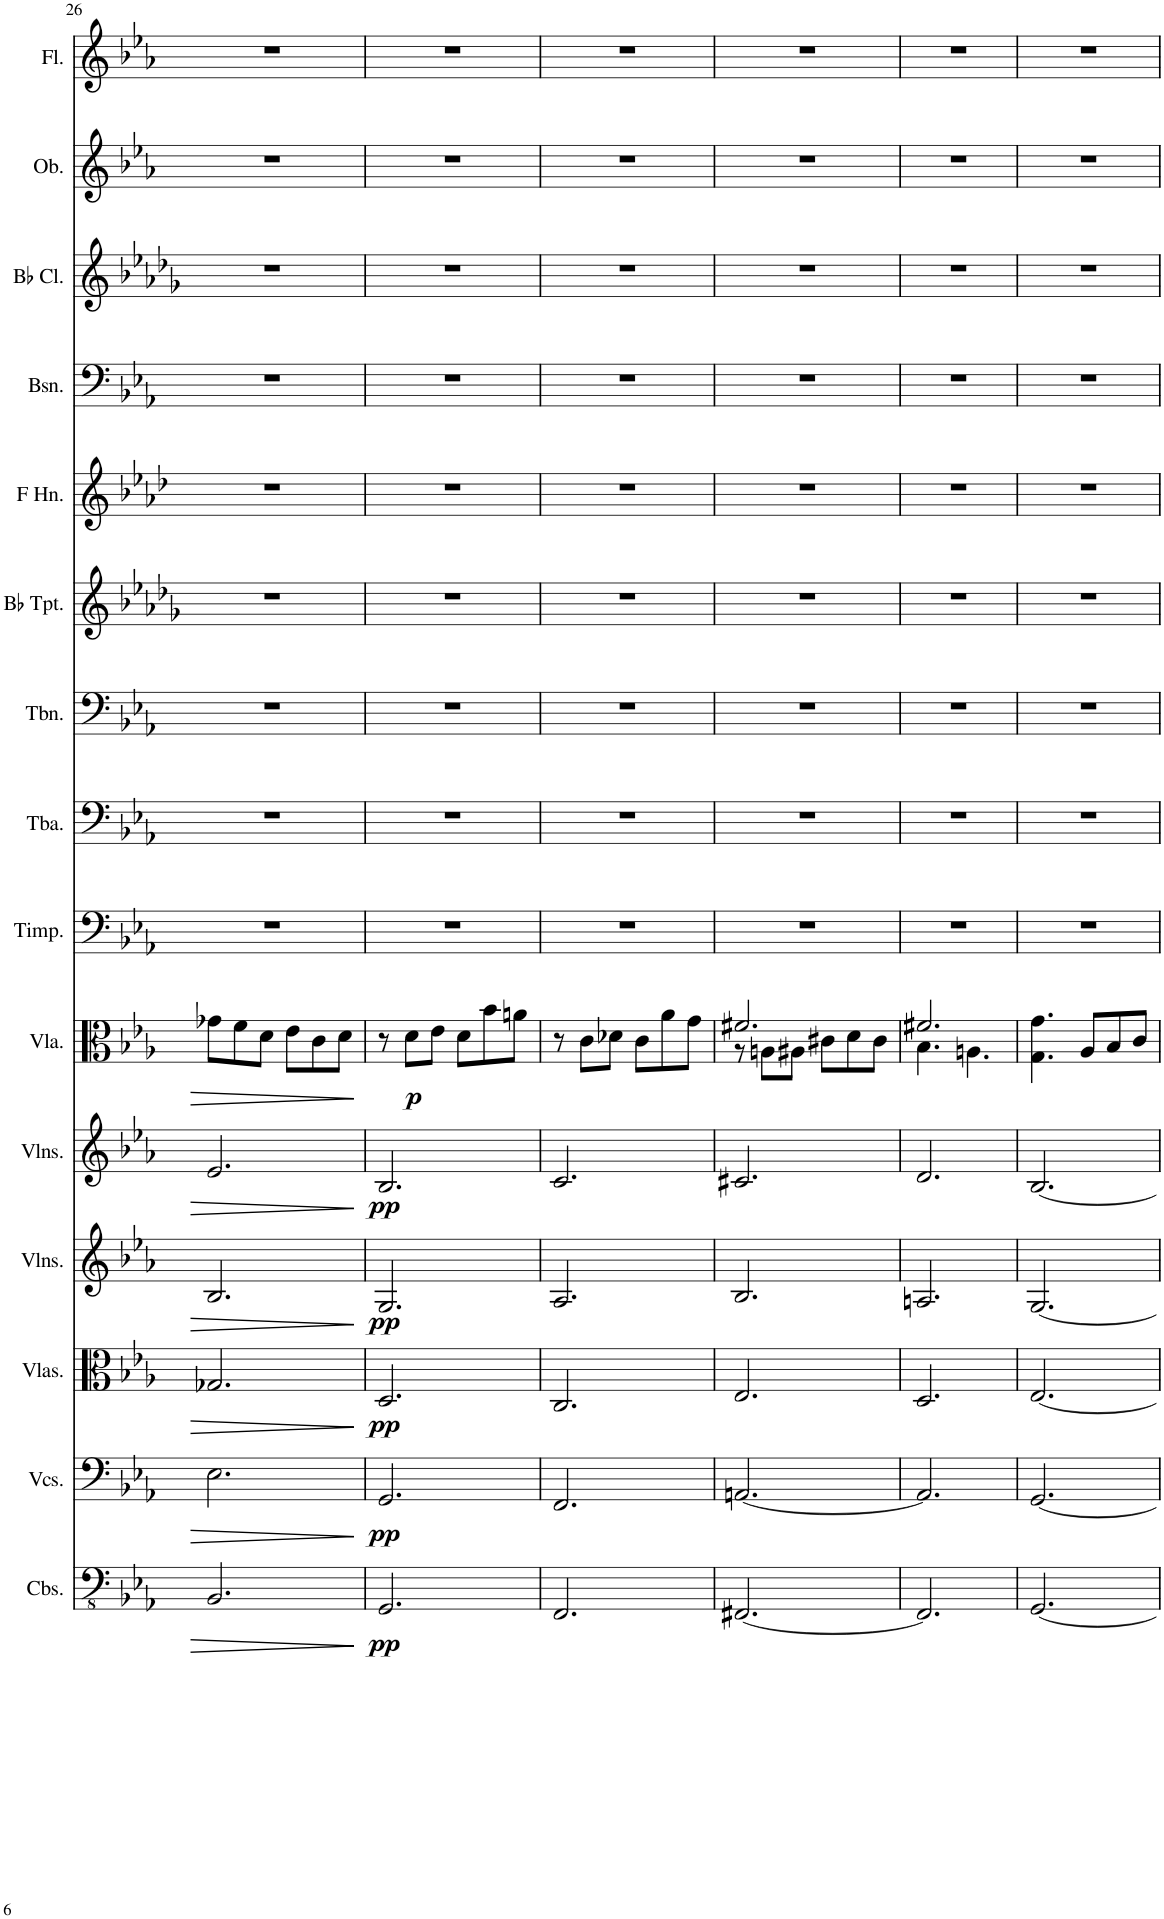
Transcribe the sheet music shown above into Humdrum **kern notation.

**kern	**dynam	**kern	**dynam	**kern	**dynam	**kern	**dynam	**kern	**dynam	**kern	**dynam	**kern	**kern	**kern	**kern	**kern	**kern	**kern	**kern	**kern
*part15	*part15	*part14	*part14	*part13	*part13	*part12	*part12	*part11	*part11	*part10	*part10	*part9	*part8	*part7	*part6	*part5	*part4	*part3	*part2	*part1
*staff15	*staff15	*staff14	*staff14	*staff13	*staff13	*staff12	*staff12	*staff11	*staff11	*staff10	*staff10	*staff9	*staff8	*staff7	*staff6	*staff5	*staff4	*staff3	*staff2	*staff1
*I"Contrabasses	*	*I"Violoncellos	*	*I"Violas	*	*I"Violins	*	*I"Violins	*	*I"Viola	*	*I"Timpani	*I"Tuba	*I"Trombone	*I"Bb Trumpet	*I"Horn in F	*I"Bassoon	*I"Bb Clarinet	*I"Oboe	*I"Flute
*I'Cbs.	*	*I'Vcs.	*	*I'Vlas.	*	*I'Vlns.	*	*I'Vlns.	*	*I'Vla.	*	*I'Timp.	*I'Tba.	*I'Tbn.	*I'Bb Tpt.	*	*I'Bsn.	*I'Bb Cl.	*I'Ob.	*I'Fl.
!!LO:PB:g=z
*clefFv4	*	*clefF4	*	*clefC3	*	*clefG2	*	*clefG2	*	*clefC3	*	*clefF4	*clefF4	*clefF4	*clefG2	*clefG2	*clefF4	*clefG2	*clefG2	*clefG2
*	*	*	*	*	*	*	*	*	*	*	*	*	*	*	*ITrd1c2	*ITrd4c7	*	*ITrd1c2	*	*
*k[b-e-a-]	*	*k[b-e-a-]	*	*k[b-e-a-]	*	*k[b-e-a-]	*	*k[b-e-a-]	*	*k[b-e-a-]	*	*k[b-e-a-]	*k[b-e-a-]	*k[b-e-a-]	*k[b-e-a-d-g-]	*k[b-e-a-d-]	*k[b-e-a-]	*k[b-e-a-d-g-]	*k[b-e-a-]	*k[b-e-a-]
*M6/8	*	*M6/8	*	*M6/8	*	*M6/8	*	*M6/8	*	*M6/8	*	*M6/8	*M6/8	*M6/8	*M6/8	*M6/8	*M6/8	*M6/8	*M6/8	*M6/8
=26	=26	=26	=26	=26	=26	=26	=26	=26	=26	=26	=26	=26	=26	=26	=26	=26	=26	=26	=26	=26
2.BBB-/	.	2.E-\	.	2.G-X/	.	2.B-/	.	2.e-/	.	8g-X\L	.	2.r	2.r	2.r	2.r	2.r	2.r	2.r	2.r	2.r
.	.	.	.	.	.	.	.	.	.	8f\	.	.	.	.	.	.	.	.	.	.
.	.	.	.	.	.	.	.	.	.	8d\J	.	.	.	.	.	.	.	.	.	.
.	.	.	.	.	.	.	.	.	.	8e-\L	.	.	.	.	.	.	.	.	.	.
.	.	.	.	.	.	.	.	.	.	8c\	.	.	.	.	.	.	.	.	.	.
.	.	.	.	.	.	.	.	.	.	8d\J	.	.	.	.	.	.	.	.	.	.
=27	=27	=27	=27	=27	=27	=27	=27	=27	=27	=27	=27	=27	=27	=27	=27	=27	=27	=27	=27	=27
!	!LO:DY:b	!	!LO:DY:b	!	!LO:DY:b	!	!LO:DY:b	!	!LO:DY:b	!	!	!	!	!	!	!	!	!	!	!
2.GGG/	pp	2.GG/	pp	2.D/	pp	2.G/	pp	2.B-/	pp	8r	.	2.r	2.r	2.r	2.r	2.r	2.r	2.r	2.r	2.r
!	!	!	!	!	!	!	!	!	!	!	!LO:DY:b	!	!	!	!	!	!	!	!	!
.	.	.	.	.	.	.	.	.	.	8d\L	p	.	.	.	.	.	.	.	.	.
.	.	.	.	.	.	.	.	.	.	8e-\J	.	.	.	.	.	.	.	.	.	.
.	.	.	.	.	.	.	.	.	.	8d\L	.	.	.	.	.	.	.	.	.	.
.	.	.	.	.	.	.	.	.	.	8b-\	.	.	.	.	.	.	.	.	.	.
.	.	.	.	.	.	.	.	.	.	8an\J	.	.	.	.	.	.	.	.	.	.
=28	=28	=28	=28	=28	=28	=28	=28	=28	=28	=28	=28	=28	=28	=28	=28	=28	=28	=28	=28	=28
2.FFF/	.	2.FF/	.	2.C/	.	2.A-/	.	2.c/	.	8r	.	2.r	2.r	2.r	2.r	2.r	2.r	2.r	2.r	2.r
.	.	.	.	.	.	.	.	.	.	8c\L	.	.	.	.	.	.	.	.	.	.
.	.	.	.	.	.	.	.	.	.	8d-X\J	.	.	.	.	.	.	.	.	.	.
.	.	.	.	.	.	.	.	.	.	8c\L	.	.	.	.	.	.	.	.	.	.
.	.	.	.	.	.	.	.	.	.	8a-\	.	.	.	.	.	.	.	.	.	.
.	.	.	.	.	.	.	.	.	.	8g\J	.	.	.	.	.	.	.	.	.	.
=29	=29	=29	=29	=29	=29	=29	=29	=29	=29	=29	=29	=29	=29	=29	=29	=29	=29	=29	=29	=29
*	*	*	*	*	*	*	*	*	*	*^	*	*	*	*	*	*	*	*	*	*
[2.FFF#X/	.	[2.AAn/	.	2.E-/	.	2.B-/	.	2.c#X/	.	2.f#X/	8r	.	2.r	2.r	2.r	2.r	2.r	2.r	2.r	2.r	2.r
.	.	.	.	.	.	.	.	.	.	.	8An\L	.	.	.	.	.	.	.	.	.	.
.	.	.	.	.	.	.	.	.	.	.	8A#X\J	.	.	.	.	.	.	.	.	.	.
.	.	.	.	.	.	.	.	.	.	.	8c#X\L	.	.	.	.	.	.	.	.	.	.
.	.	.	.	.	.	.	.	.	.	.	8d\	.	.	.	.	.	.	.	.	.	.
.	.	.	.	.	.	.	.	.	.	.	8c#\J	.	.	.	.	.	.	.	.	.	.
=30	=30	=30	=30	=30	=30	=30	=30	=30	=30	=30	=30	=30	=30	=30	=30	=30	=30	=30	=30	=30	=30
2.FFF#/]	.	2.AA/]	.	2.D/	.	2.An/	.	2.d/	.	2.f#X/	4.B-\	.	2.r	2.r	2.r	2.r	2.r	2.r	2.r	2.r	2.r
.	.	.	.	.	.	.	.	.	.	.	4.An\	.	.	.	.	.	.	.	.	.	.
*	*	*	*	*	*	*	*	*	*	*v	*v	*	*	*	*	*	*	*	*	*	*
=31	=31	=31	=31	=31	=31	=31	=31	=31	=31	=31	=31	=31	=31	=31	=31	=31	=31	=31	=31	=31
[2.GGG/	.	[2.GG/	.	[2.E-/	.	[2.G/	.	[2.B-/	.	4.G\ 4.g\	.	2.r	2.r	2.r	2.r	2.r	2.r	2.r	2.r	2.r
.	.	.	.	.	.	.	.	.	.	8A-/L	.	.	.	.	.	.	.	.	.	.
.	.	.	.	.	.	.	.	.	.	8B-/	.	.	.	.	.	.	.	.	.	.
.	.	.	.	.	.	.	.	.	.	8c/J	.	.	.	.	.	.	.	.	.	.
=	=	=	=	=	=	=	=	=	=	=	=	=	=	=	=	=	=	=	=	=
*-	*-	*-	*-	*-	*-	*-	*-	*-	*-	*-	*-	*-	*-	*-	*-	*-	*-	*-	*-	*-
